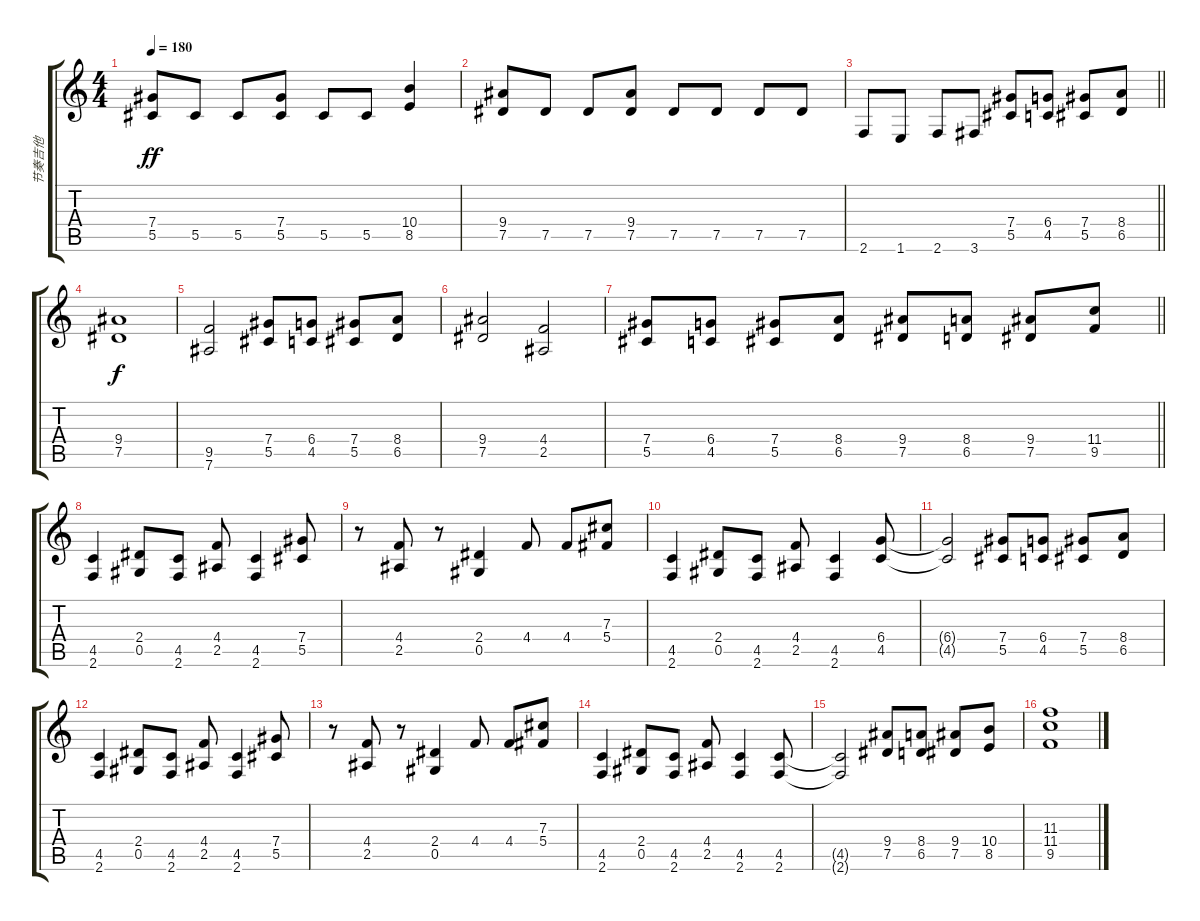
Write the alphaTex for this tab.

\track ("节奏吉他" "节奏吉他") {instrument distortionguitar}
\staff {score tabs}
\tuning (Eb4 Bb3 Gb3 Db3 Ab2 Eb2) {hide}
\ts (4 4)
\tempo 180
\clef g2
\ks c
(7.4 5.5).8{dy ff} 5.5.8 5.5.8 (7.4 5.5).8 5.5.8 5.5.8 (10.4 8.5).4 |
(9.4 7.5).8 7.5.8 7.5.8 (9.4 7.5).8 7.5.8 7.5.8 7.5.8 7.5.8 |
\barLineRight lightlight
2.6.8 1.6.8 2.6.8 3.6.8 (7.4 5.5).8 (6.4 4.5).8 (7.4 5.5).8 (8.4 6.5).8 |
(9.4 7.5).1{dy f} |
(9.5 7.6).2 (7.4 5.5).8 (6.4 4.5).8 (7.4 5.5).8 (8.4 6.5).8 |
(9.4 7.5).2 (4.4 2.5).2 |
\barLineRight lightlight
(7.4 5.5).8 (6.4 4.5).8 (7.4 5.5).8 (8.4 6.5).8 (9.4 7.5).8 (8.4 6.5).8 (9.4 7.5).8 (11.4 9.5).8 |
(4.5 2.6).4 (2.4 0.5).8 (4.5 2.6).8 (4.4 2.5).8 (4.5 2.6).4 (7.4 5.5).8 |
r.8 (4.4 2.5).8 r.8 (2.4 0.5).4 4.4.8 4.4.8 (7.3 5.4).8 |
(4.5 2.6).4 (2.4 0.5).8 (4.5 2.6).8 (4.4 2.5).8 (4.5 2.6).4 (6.4 4.5).8 |
(6.4{t} 4.5{t}).2 (7.4 5.5).8 (6.4 4.5).8 (7.4 5.5).8 (8.4 6.5).8 |
(4.5 2.6).4 (2.4 0.5).8 (4.5 2.6).8 (4.4 2.5).8 (4.5 2.6).4 (7.4 5.5).8 |
r.8 (4.4 2.5).8 r.8 (2.4 0.5).4 4.4.8 4.4.8 (7.3 5.4).8 |
(4.5 2.6).4 (2.4 0.5).8 (4.5 2.6).8 (4.4 2.5).8 (4.5 2.6).4 (4.5 2.6).8 |
(4.5{t} 2.6{t}).2 (9.4 7.5).8 (8.4 6.5).8 (9.4 7.5).8 (10.4 8.5).8 |
(11.3 11.4 9.5).1
